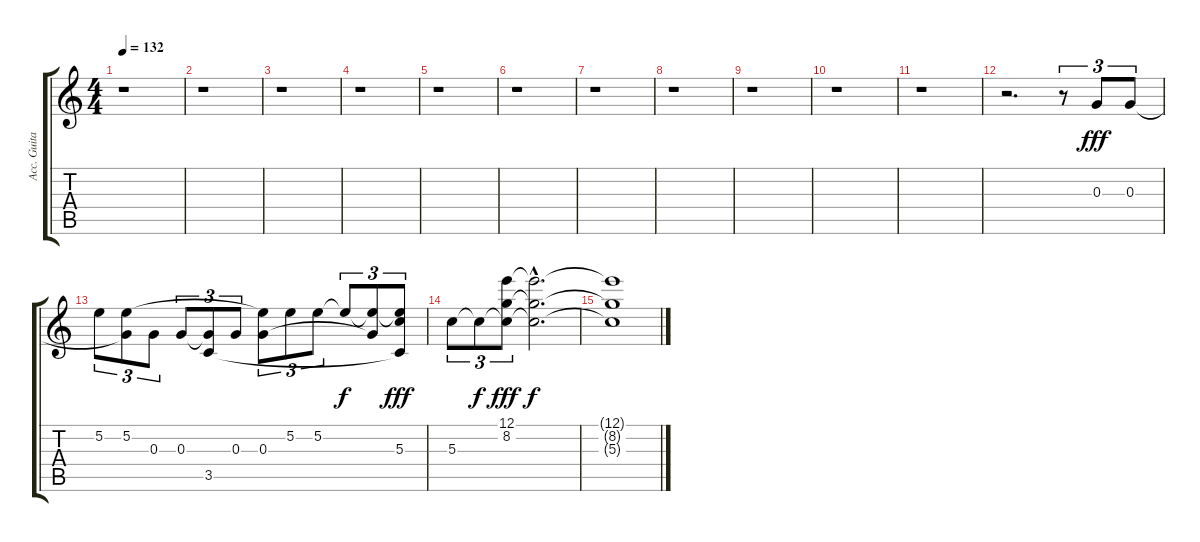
\track ("Acc. Guitar 3" "Acc. Guita") {instrument acousticguitarnylon}
\staff {score tabs}
\tuning (E4 B3 G3 D3 A2 D2) {hide}
\ts (4 4)
\tempo 132
\clef g2
\ks c
r.1{dy fff} |
r.1 |
r.1 |
r.1 |
r.1 |
r.1 |
r.1 |
r.1 |
r.1 |
r.1 |
r.1 |
r.2{d} r.8{tu (3 2)} 0.3.8{tu (3 2)} 0.3.8{tu (3 2)} |
5.2.8{tu (3 2)} (5.2 0.3{t}).8{tu (3 2)} 0.3.8{tu (3 2)} 0.3.8{tu (3 2)} (0.3{t} 3.5).8{tu (3 2)} 0.3.8{tu (3 2)} (5.2{t} 0.3).8{tu (3 2)} 5.2.8{tu (3 2)} 5.2.8{tu (3 2)} 5.2{t}.8{tu (3 2) dy f} (5.2{t} 0.3{t}).8{tu (3 2)} (5.2{t} 5.3 3.5{t}).8{tu (3 2) dy fff} |
5.3.8{tu (3 2)} 5.3{t}.8{tu (3 2) dy f} (12.1 8.2 5.3{t}).8{tu (3 2) dy fff} (12.1{hac t} 8.2{hac t} 5.3{hac t}).2{d dy f} |
(12.1{t} 8.2{t} 5.3{t}).1
